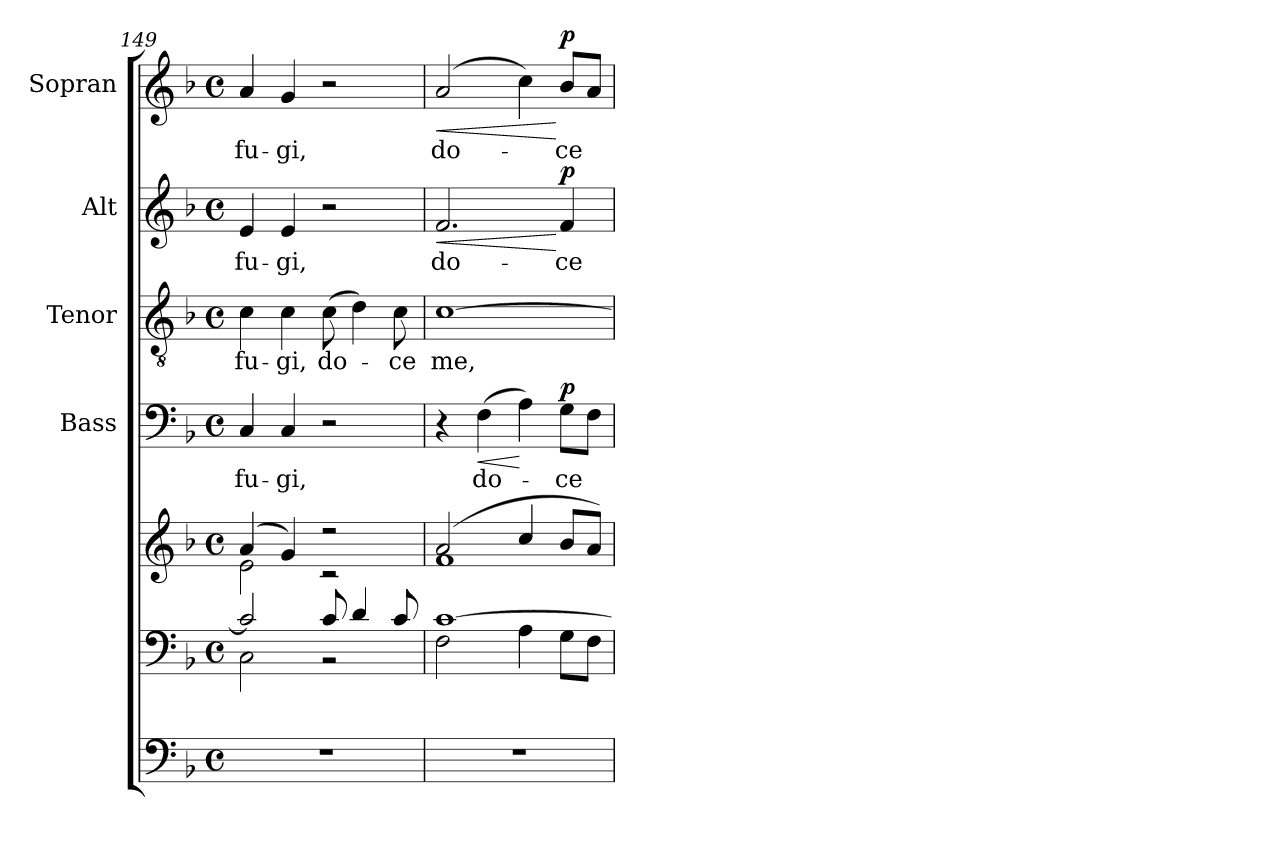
**kern	**kern	**kern	**kern	**text	**dynam	**kern	**text	**kern	**text	**dynam	**kern	**text	**dynam
*part6	*part5	*part5	*part4	*part4	*part4	*part3	*part3	*part2	*part2	*part2	*part1	*part1	*part1
*staff7	*staff6	*staff5	*staff4	*staff4	*staff4	*staff3	*staff3	*staff2	*staff2	*staff2	*staff1	*staff1	*staff1
*	*	*	*I"Bass	*	*	*I"Tenor	*	*I"Alt	*	*	*I"Sopran	*	*
*	*	*	*I'B.	*	*	*I'T.	*	*I'A.	*	*	*I'S.	*	*
!!LO:LB:g=z
*clefF4	*clefF4	*clefG2	*clefF4	*	*	*clefGv2	*	*clefG2	*	*	*clefG2	*	*
*k[b-]	*k[b-]	*k[b-]	*k[b-]	*	*	*k[b-]	*	*k[b-]	*	*	*k[b-]	*	*
*F:	*F:	*F:	*F:	*	*	*F:	*	*F:	*	*	*F:	*	*
*M4/4	*M4/4	*M4/4	*M4/4	*	*	*M4/4	*	*M4/4	*	*	*M4/4	*	*
*met(c)	*met(c)	*met(c)	*met(c)	*	*	*met(c)	*	*met(c)	*	*	*met(c)	*	*
=149	=149	=149	=149	=149	=149	=149	=149	=149	=149	=149	=149	=149	=149
*	*^	*^	*	*	*	*	*	*	*	*	*	*	*
!	!	!	!	!	!	!LO:LY:b	!	!	!LO:LY:b	!	!LO:LY:b	!	!	!LO:LY:b	!
1r	2c/]	2C\	(4a/	2e\	4C/	-fu-	.	4c\	-fu-	4e/	-fu-	.	4a/	-fu-	.
!	!	!	!	!	!	!LO:LY:b	!	!	!LO:LY:b	!	!LO:LY:b	!	!	!LO:LY:b	!
.	.	.	4g/)	.	4C/	-gi,	.	4c\	-gi,	4e/	-gi,	.	4g/	-gi,	.
!	!	!	!	!	!	!	!	!	!LO:LY:b	!	!	!	!	!	!
.	8c/	2rBB	2r	2r	2r	.	.	(>8c\	do-	2r	.	.	2r	.	.
.	4d/	.	.	.	.	.	.	4d\)	.	.	.	.	.	.	.
!	!	!	!	!	!	!	!	!	!LO:LY:b	!	!	!	!	!	!
.	8c/	.	.	.	.	.	.	8c\	-ce	.	.	.	.	.	.
=150	=150	=150	=150	=150	=150	=150	=150	=150	=150	=150	=150	=150	=150	=150	=150
!	!	!	!	!	!	!	!	!	!LO:LY:b	!	!LO:LY:b	!LO:HP:b	!	!LO:LY:b	!LO:HP:b
1r	[>1c	2F\	(2a/	1f	4r	.	.	[1c	me,	2.f/	do-	<	(2a/	do-	<
!	!	!	!	!	!	!LO:LY:b	!LO:HP:b	!	!	!	!	!	!	!	!
.	.	.	.	.	(>4F\	do-	<	.	.	.	.	.	.	.	.
.	.	4A\	4cc/	.	4A\)	.	[	.	.	.	.	.	4cc\)	.	.
!	!	!	!	!	!	!LO:LY:b	!LO:DY:a	!	!	!	!LO:LY:b	!LO:DY:n=1:a	!	!LO:LY:b	!LO:DY:n=1:a
.	.	8G\L	8b-/L	.	8G\L	-ce	p	.	.	4f/	-ce	[ p	8b-/L	-ce	[ p
.	.	8F\J	8a/J)	.	8F\J	.	.	.	.	.	.	.	8a/J	.	.
*	*v	*v	*	*	*	*	*	*	*	*	*	*	*	*	*
*	*	*v	*v	*	*	*	*	*	*	*	*	*	*	*
=	=	=	=	=	=	=	=	=	=	=	=	=	=
*-	*-	*-	*-	*-	*-	*-	*-	*-	*-	*-	*-	*-	*-
